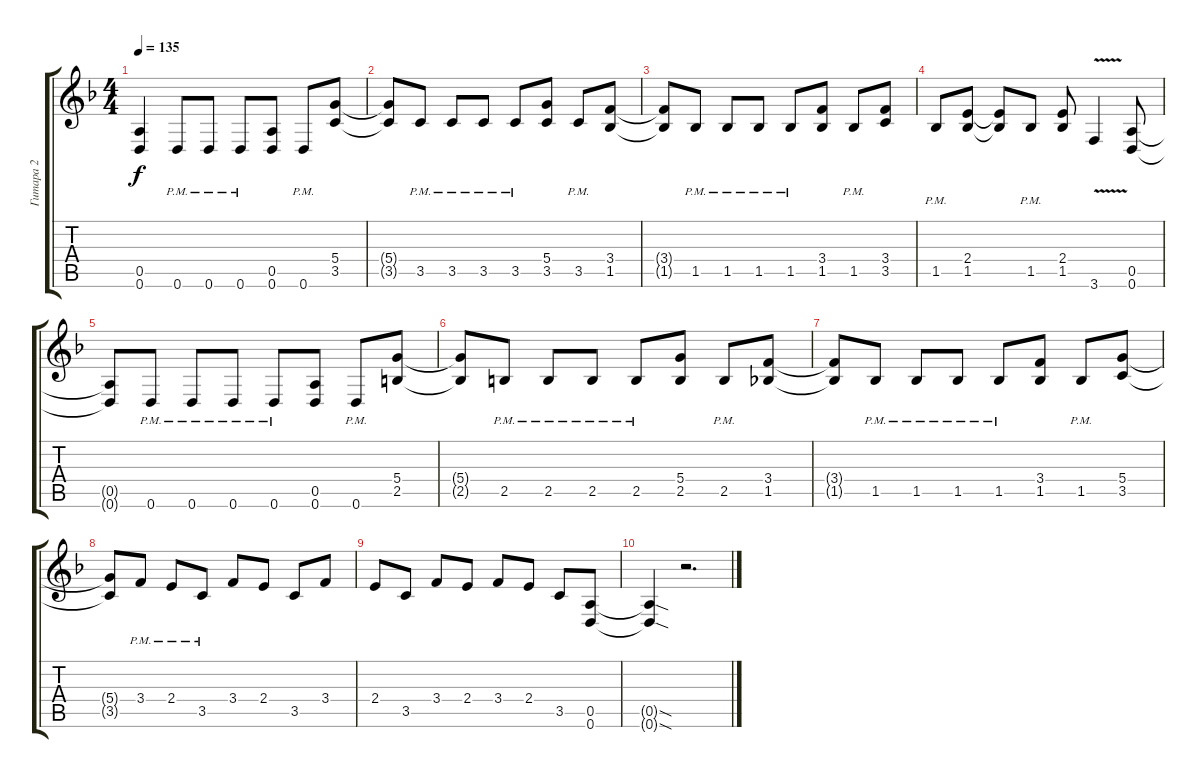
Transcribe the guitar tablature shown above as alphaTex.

\track ("Гитара 2" "Гитара 2") {instrument distortionguitar}
\staff {score tabs}
\tuning (E4 B3 G3 D3 A2 D2) {hide}
\ts (4 4)
\tempo 135
\clef g2
\ks dminor
(0.5{t} 0.6{t}).4{dy f} 0.6{pm}.8 0.6{pm}.8 0.6{pm}.8 (0.5 0.6).8 0.6{pm}.8 (5.4 3.5).8 |
(5.4{t} 3.5{t}).8 3.5{pm}.8 3.5{pm}.8 3.5{pm}.8 3.5{pm}.8 (5.4 3.5).8 3.5{pm}.8 (3.4 1.5).8 |
(3.4{t} 1.5{t}).8 1.5{pm}.8 1.5{pm}.8 1.5{pm}.8 1.5{pm}.8 (3.4 1.5).8 1.5{pm}.8 (3.4 3.5).8 |
1.5{pm}.8 (2.4 1.5).8 (2.4{t} 1.5{t}).8 1.5{pm}.8 (2.4 1.5).8 3.6{v}.4 (0.5 0.6).8 |
(0.5{t} 0.6{t}).8 0.6{pm}.8 0.6{pm}.8 0.6{pm}.8 0.6{pm}.8 (0.5 0.6).8 0.6{pm}.8 (5.4 2.5).8 |
(5.4{t} 2.5{t}).8 2.5{pm}.8 2.5{pm}.8 2.5{pm}.8 2.5{pm}.8 (5.4 2.5).8 2.5{pm}.8 (3.4 1.5).8 |
(3.4{t} 1.5{t}).8 1.5{pm}.8 1.5{pm}.8 1.5{pm}.8 1.5{pm}.8 (3.4 1.5).8 1.5{pm}.8 (5.4 3.5).8 |
(5.4{t} 3.5{t}).8 3.4{pm}.8 2.4{pm}.8 3.5{pm}.8 3.4.8 2.4.8 3.5.8 3.4.8 |
2.4.8 3.5.8 3.4.8 2.4.8 3.4.8 2.4.8 3.5.8 (0.5 0.6).8 |
(0.5{sod t} 0.6{sod t}).4 r.2{d}
